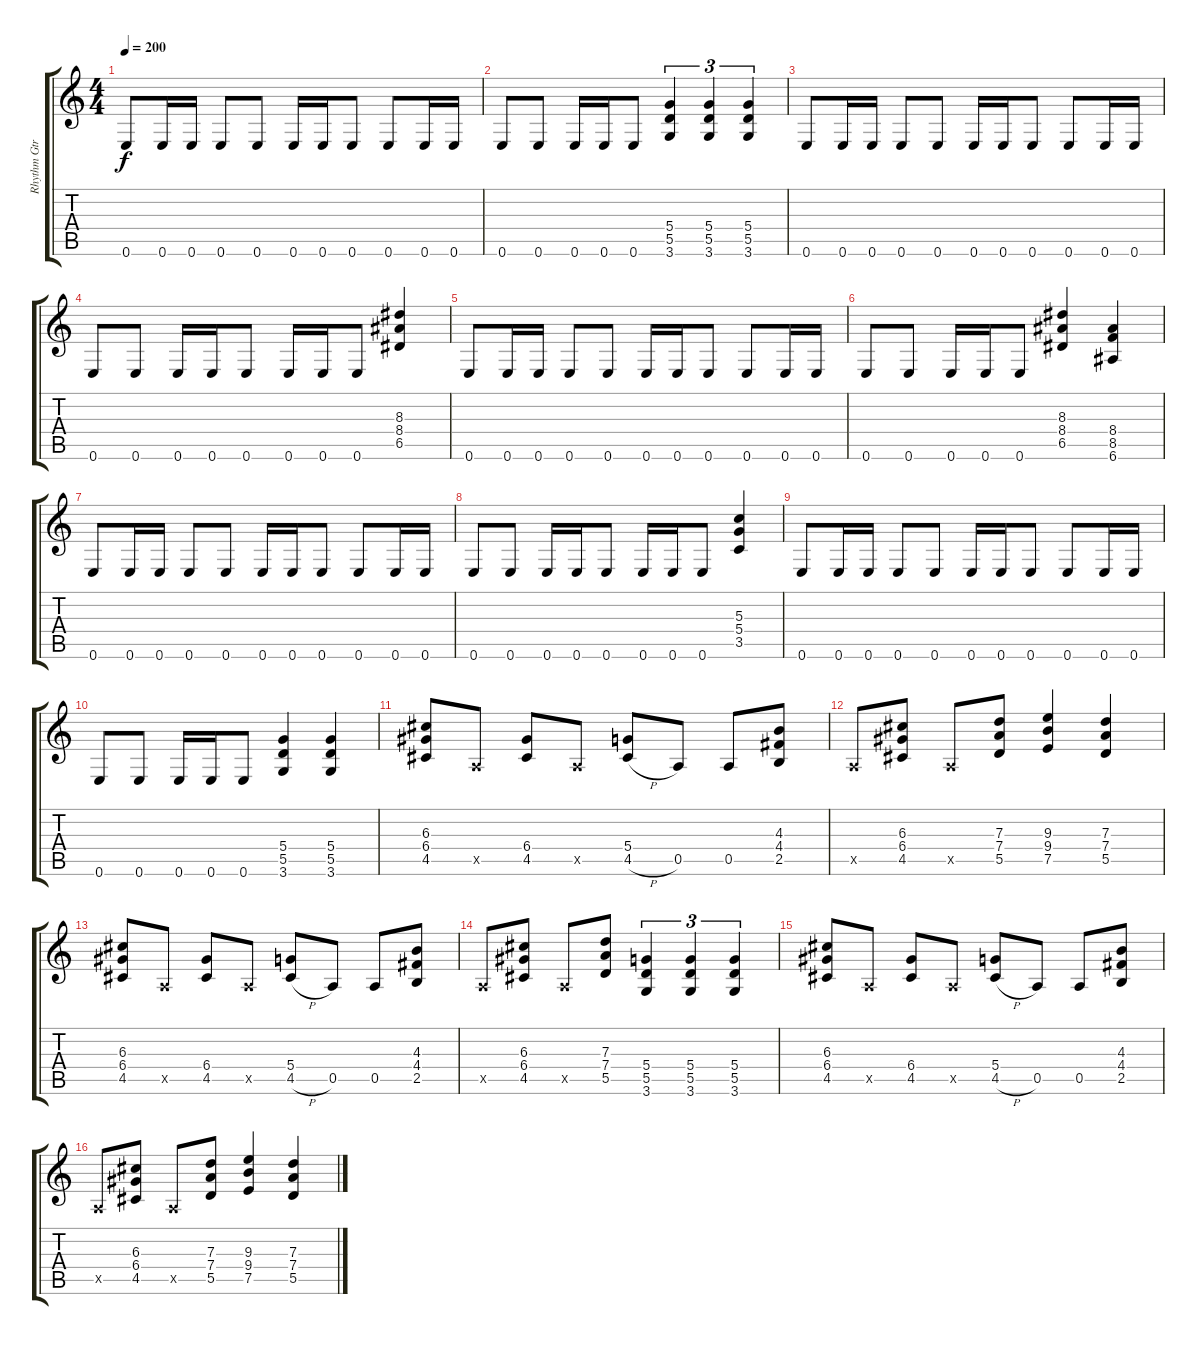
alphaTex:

\track ("Rhythm Gtr. I" "Rhythm Gtr") {instrument overdrivenguitar}
\staff {score tabs}
\tuning (E4 B3 G3 D3 A2 E2) {hide}
\ts (4 4)
\tempo 200
\clef g2
\ks c
0.6.8{dy f} 0.6.16 0.6.16 0.6.8 0.6.8 0.6.16 0.6.16 0.6.8 0.6.8 0.6.16 0.6.16 |
0.6.8 0.6.8 0.6.16 0.6.16 0.6.8 (5.4 5.5 3.6).4{tu (3 2)} (5.4 5.5 3.6).4{tu (3 2)} (5.4 5.5 3.6).4{tu (3 2)} |
0.6.8 0.6.16 0.6.16 0.6.8 0.6.8 0.6.16 0.6.16 0.6.8 0.6.8 0.6.16 0.6.16 |
0.6.8 0.6.8 0.6.16 0.6.16 0.6.8 0.6.16 0.6.16 0.6.8 (8.3 8.4 6.5).4 |
0.6.8 0.6.16 0.6.16 0.6.8 0.6.8 0.6.16 0.6.16 0.6.8 0.6.8 0.6.16 0.6.16 |
0.6.8 0.6.8 0.6.16 0.6.16 0.6.8 (8.3 8.4 6.5).4 (8.4 8.5 6.6).4 |
0.6.8 0.6.16 0.6.16 0.6.8 0.6.8 0.6.16 0.6.16 0.6.8 0.6.8 0.6.16 0.6.16 |
0.6.8 0.6.8 0.6.16 0.6.16 0.6.8 0.6.16 0.6.16 0.6.8 (5.3 5.4 3.5).4 |
0.6.8 0.6.16 0.6.16 0.6.8 0.6.8 0.6.16 0.6.16 0.6.8 0.6.8 0.6.16 0.6.16 |
0.6.8 0.6.8 0.6.16 0.6.16 0.6.8 (5.4 5.5 3.6).4 (5.4 5.5 3.6).4 |
(6.3 6.4 4.5).8 0.5{x}.8 (6.4 4.5).8 0.5{x}.8 (5.4 4.5{h}).8 0.5.8 0.5.8 (4.3 4.4 2.5).8 |
0.5{x}.8 (6.3 6.4 4.5).8 0.5{x}.8 (7.3 7.4 5.5).8 (9.3 9.4 7.5).4 (7.3 7.4 5.5).4 |
(6.3 6.4 4.5).8 0.5{x}.8 (6.4 4.5).8 0.5{x}.8 (5.4 4.5{h}).8 0.5.8 0.5.8 (4.3 4.4 2.5).8 |
0.5{x}.8 (6.3 6.4 4.5).8 0.5{x}.8 (7.3 7.4 5.5).8 (5.4 5.5 3.6).4{tu (3 2)} (5.4 5.5 3.6).4{tu (3 2)} (5.4 5.5 3.6).4{tu (3 2)} |
(6.3 6.4 4.5).8 0.5{x}.8 (6.4 4.5).8 0.5{x}.8 (5.4 4.5{h}).8 0.5.8 0.5.8 (4.3 4.4 2.5).8 |
0.5{x}.8 (6.3 6.4 4.5).8 0.5{x}.8 (7.3 7.4 5.5).8 (9.3 9.4 7.5).4 (7.3 7.4 5.5).4
